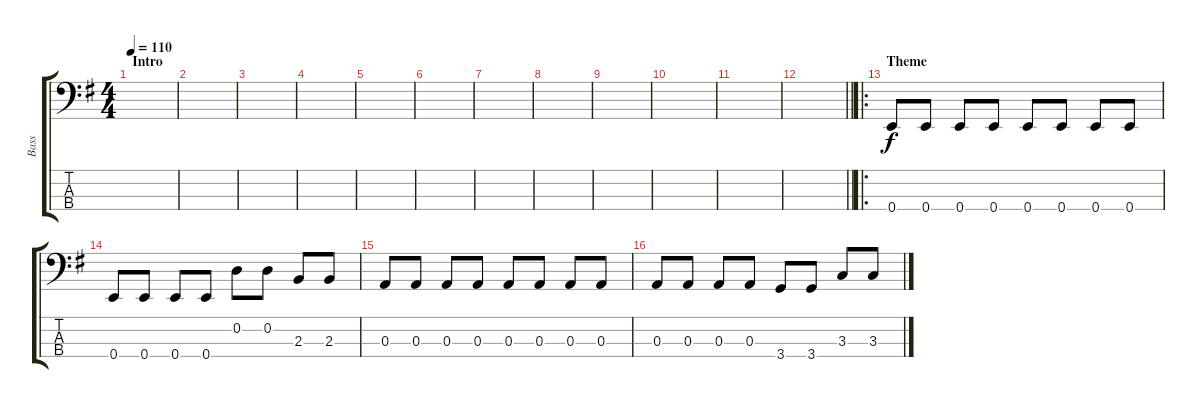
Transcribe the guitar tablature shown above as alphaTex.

\track ("Bass" "Bass") {instrument electricbasspick}
\staff {score tabs}
\tuning (G2 D2 A1 E1) {hide}
\ts (4 4)
\section ("" "Intro")
\tempo 110
\clef f4
\ks eminor
|
|
|
|
|
|
|
|
|
|
|
\barLineRight lightlight
|
\ro
\section ("" "Theme")
0.4.8 0.4.8 0.4.8 0.4.8 0.4.8 0.4.8 0.4.8 0.4.8 |
0.4.8 0.4.8 0.4.8 0.4.8 0.2.8 0.2.8 2.3.8 2.3.8 |
0.3.8 0.3.8 0.3.8 0.3.8 0.3.8 0.3.8 0.3.8 0.3.8 |
0.3.8 0.3.8 0.3.8 0.3.8 3.4.8 3.4.8 3.3.8 3.3.8
